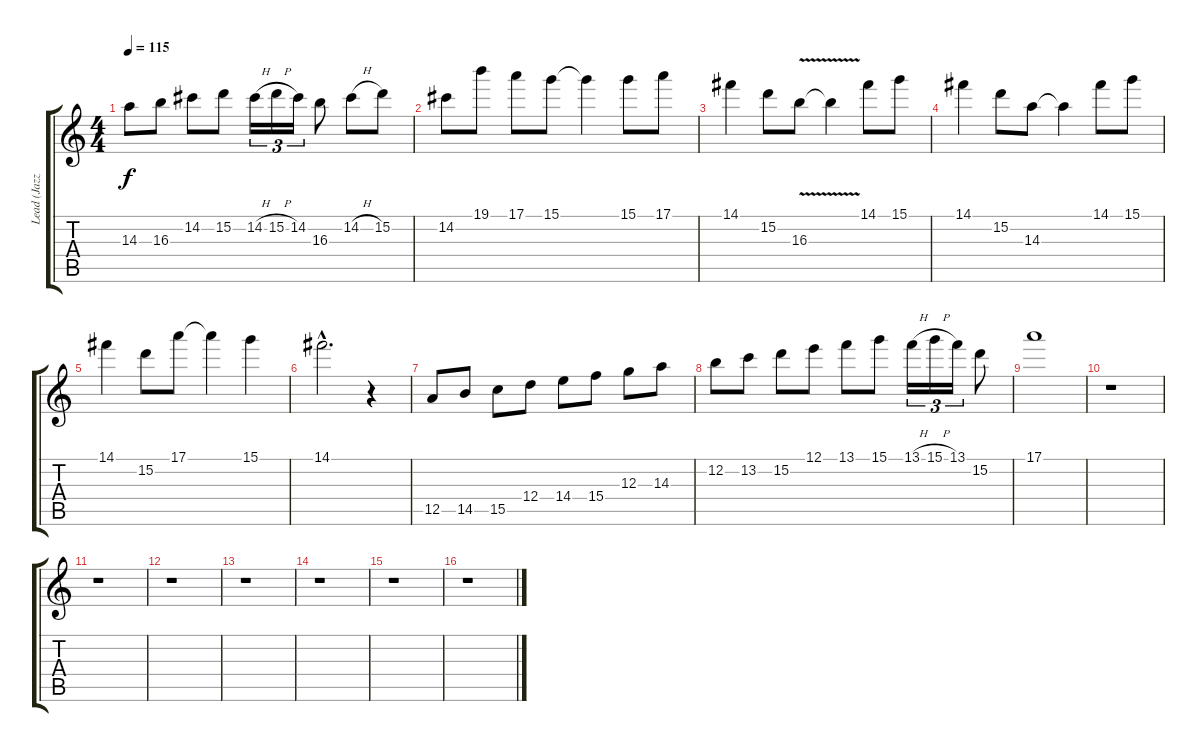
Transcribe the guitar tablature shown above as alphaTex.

\track ("Lead (Jazz Guitar) - Kirk" "Lead (Jazz") {instrument distortionguitar}
\staff {score tabs}
\tuning (E4 B3 G3 D3 A2 E2) {hide}
\ts (4 4)
\tempo 115
\clef g2
\ks c
14.3.8{dy f} 16.3.8 14.2.8 15.2.8 14.2{h}.16{tu (3 2)} 15.2{h}.16{tu (3 2)} 14.2.16{tu (3 2)} 16.3.8 14.2{h}.8 15.2.8 |
14.2.8 19.1.8 17.1.8 15.1.8 15.1{t}.4 15.1.8 17.1.8 |
14.1.4 15.2.8 16.3{v}.8 16.3{t}.4 14.1.8 15.1.8 |
14.1.4 15.2.8 14.3.8 14.3{t}.4 14.1.8 15.1.8 |
14.1.4 15.2.8 17.1.8 17.1{t}.4 15.1.4 |
14.1{hac}.2{d} r.4 |
12.5.8 14.5.8 15.5.8 12.4.8 14.4.8 15.4.8 12.3.8 14.3.8 |
12.2.8 13.2.8 15.2.8 12.1.8 13.1.8 15.1.8 13.1{h}.16{tu (3 2)} 15.1{h}.16{tu (3 2)} 13.1.16{tu (3 2)} 15.2.8 |
17.1.1 |
r.1 |
r.1 |
r.1 |
r.1 |
r.1 |
r.1 |
r.1
